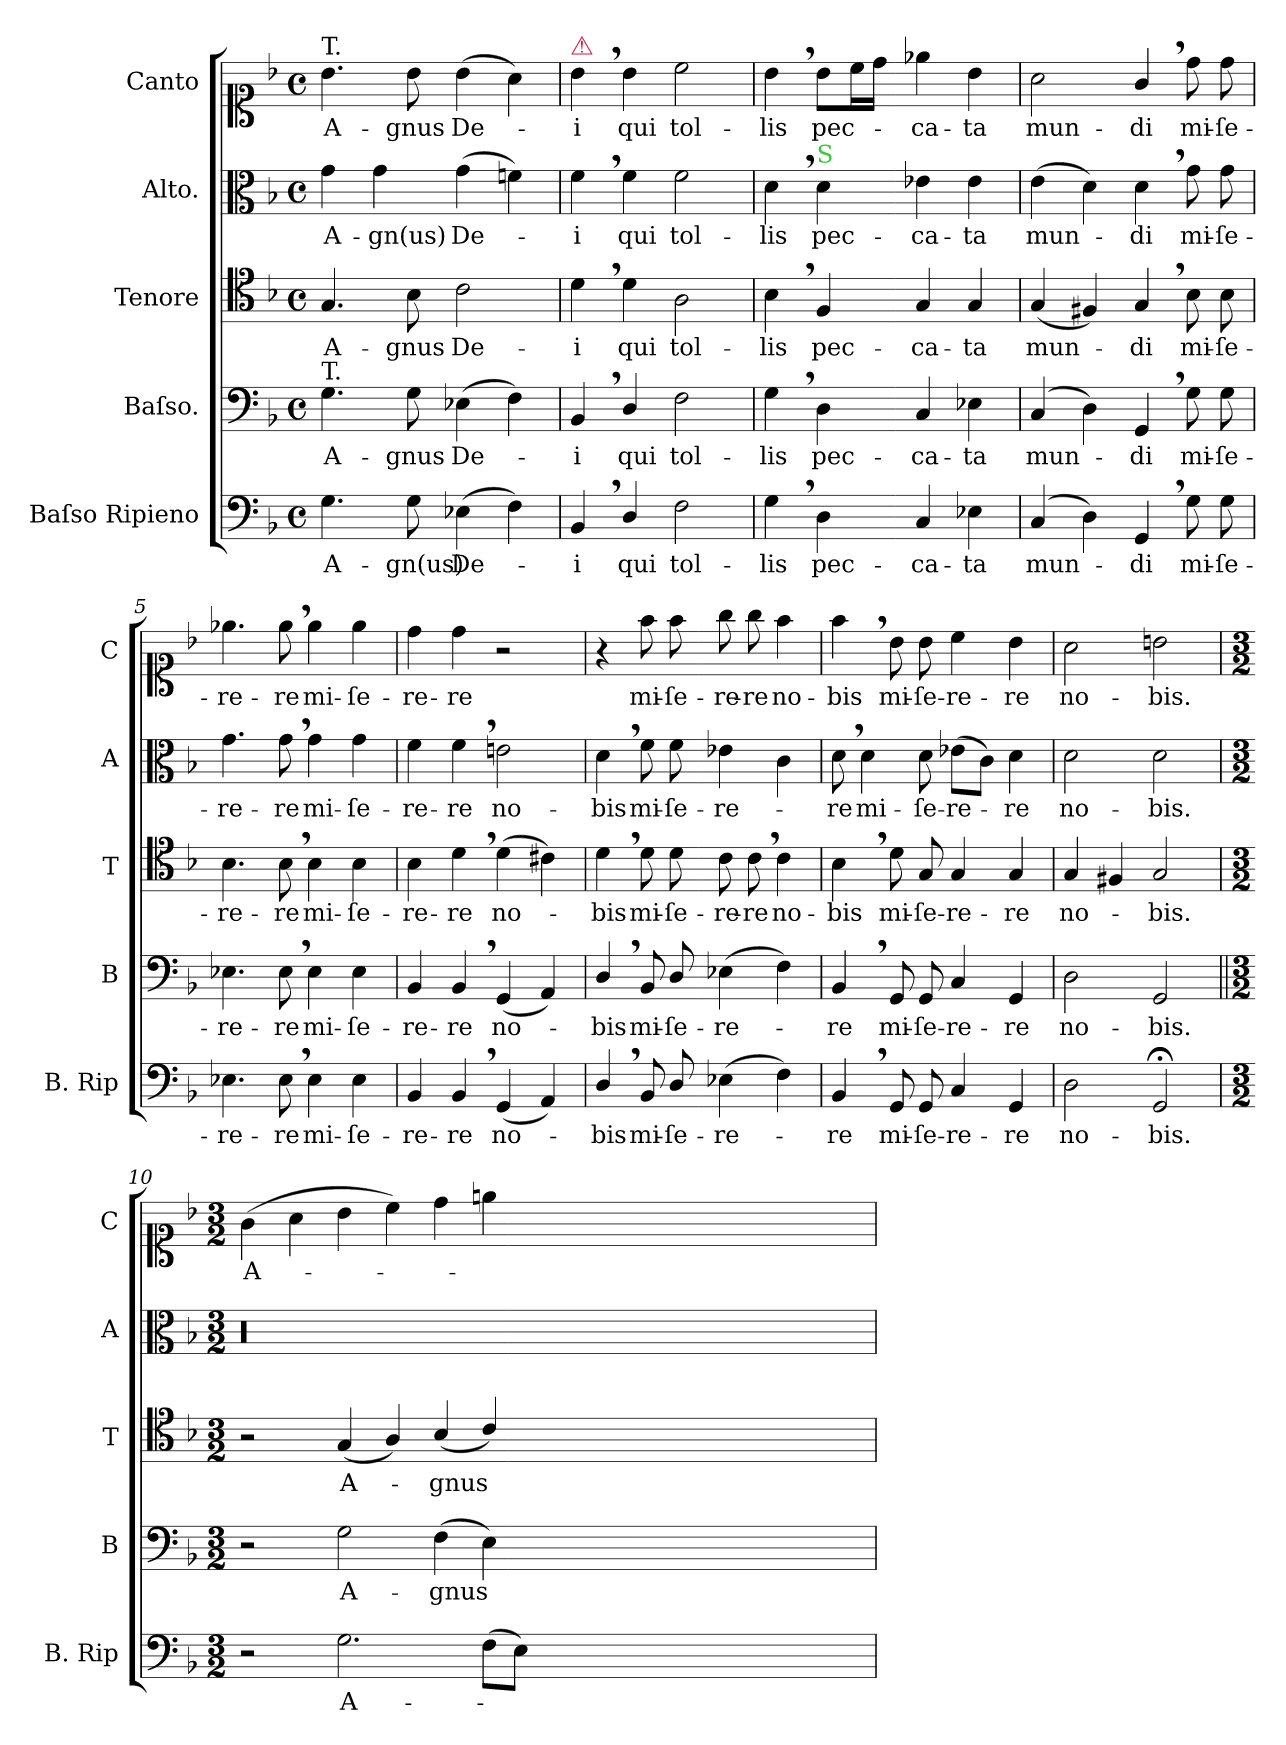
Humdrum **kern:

**kern	**text	**kern	**text	**kern	**text	**kern	**text	**kern	**text
*part5	*part5	*part4	*part4	*part3	*part3	*part2	*part2	*part1	*part1
*staff5	*staff5	*staff4	*staff4	*staff3	*staff3	*staff2	*staff2	*staff1	*staff1
*I"Baſso Ripieno	*	*I"Baſso.	*	*I"Tenore	*	*I"Alto.	*	*I"Canto	*
*I'B. Rip	*	*I'B	*	*I'T	*	*I'A	*	*I'C	*
*clefF4	*	*clefF4	*	*clefC4	*	*clefC3	*	*clefC1	*
*k[b-]	*	*k[b-]	*	*k[b-]	*	*k[b-]	*	*k[b-]	*
*M4/4	*	*M4/4	*	*M4/4	*	*M4/4	*	*M4/4	*
*met(c)	*	*met(c)	*	*met(c)	*	*met(c)	*	*met(c)	*
=1	=1	=1	=1	=1	=1	=1	=1	=1	=1
!	!	!	!	!	!	!	!	!LO:TX:a:t=T.	!
!	!	!LO:TX:a:t=T.	!	!	!	!	!	!	!
4.G\	A-	4.G\	A-	4.G/	A-	4g\	A-	4.b-\	A-
.	.	.	.	.	.	4g\	-gn(us)	.	.
8G\	-gn(us)	8G\	-gnus	8B-\	-gnus	.	.	8b-\	-gnus
(4E-X\	De-	(4E-X\	De-	2c\	De-	(4g\	De-	(4b-\	De-
4F\)	.	4F\)	.	.	.	4fn\)	.	4a\)	.
=2	=2	=2	=2	=2	=2	=2	=2	=2	=2
!	!	!	!	!	!	!	!	!LO:TX:a:color=crimson:t=⚠	!
4BB-,</	-i	4BB-,</	-i	4d,<\	-i	4f,<\	-i	4b-,<\	-i
4D/	qui	4D/	qui	4d\	qui	4f\	qui	4b-\	qui
2F\	tol-	2F\	tol-	2A\	tol-	2f\	tol-	2cc\	tol-
=3	=3	=3	=3	=3	=3	=3	=3	=3	=3
4G,<\	-lis	4G,<\	-lis	4B-,<\	-lis	4d,<\	-lis	4b-,<\	-lis
!	!	!	!	!	!	!LO:TX:a:color=limegreen:t=S	!	!	!
4D\	pec-	4D\	pec-	4F/	pec-	4d\	pec-	8b-\L	pec-
.	.	.	.	.	.	.	.	16cc\L	.
.	.	.	.	.	.	.	.	16dd\JJ	.
=-	=-	=-	=-	=-	=-	=-	=-	=-	=-
4C/	-ca-	4C/	-ca-	4G/	-ca-	4e-X\	-ca-	4ee-X\	-ca-
4E-X\	-ta	4E-X\	-ta	4G/	-ta	4e-\	-ta	4b-\	-ta
=4	=4	=4	=4	=4	=4	=4	=4	=4	=4
(<4C/	mun-	(<4C/	mun-	(4G/	mun-	(4e\	mun-	2a\	mun-
4D\)	.	4D\)	.	4F#X/)	.	4d\)	.	.	.
4GG,</	-di	4GG,</	-di	4G,</	-di	4d,<\	-di	4g,</	-di
8G\	mi-	8G\	mi-	8B-\	mi-	8g\	mi-	8dd\	mi-
8G\	-ſe-	8G\	-ſe-	8B-\	-ſe-	8g\	-ſe-	8dd\	-ſe-
=5	=5	=5	=5	=5	=5	=5	=5	=5	=5
4.E-X\	-re-	4.E-X\	-re-	4.B-\	-re-	4.g\	-re-	4.ee-X\	-re-
8E-,<\	-re	8E-,<\	-re	8B-,<\	-re	8g,<\	-re	8ee-,<\	-re
!	!LO:LY:i	!	!LO:LY:i	!	!LO:LY:i	!	!LO:LY:i	!	!
4E-\	mi-	4E-\	mi-	4B-\	mi-	4g\	mi-	4ee-\	mi-
!	!LO:LY:i	!	!LO:LY:i	!	!LO:LY:i	!	!LO:LY:i	!	!
4E-\	-ſe-	4E-\	-ſe-	4B-\	-ſe-	4g\	-ſe-	4ee-\	-ſe-
=6	=6	=6	=6	=6	=6	=6	=6	=6	=6
!	!LO:LY:i	!	!LO:LY:i	!	!LO:LY:i	!	!LO:LY:i	!	!
4BB-/	-re-	4BB-/	-re-	4B-\	-re-	4f\	-re-	4dd\	-re-
!	!LO:LY:i	!	!LO:LY:i	!	!LO:LY:i	!	!LO:LY:i	!	!
4BB-,</	-re	4BB-,</	-re	4d,<\	-re	4f,<\	-re	4dd\	-re
(4GG/	no-	(4GG/	no-	(4d\	no-	2en\	no-	2r	.
4AA/)	.	4AA/)	.	4c#X\)	.	.	.	.	.
=7	=7	=7	=7	=7	=7	=7	=7	=7	=7
4D,</	-bis	4D,</	-bis	4d,<\	-bis	4d,<\	-bis	4r	.
8BB-/	mi-	8BB-/	mi-	8d\	mi-	8f\	mi-	8ff\	mi-
8D/	-ſe-	8D/	-ſe-	8d\	-ſe-	8f\	-ſe-	8ff\	-ſe-
=-	=-	=-	=-	=-	=-	=-	=-	=-	=-
(4E-X\	-re-	(4E-X\	-re-	8c\	-re-	4e-X\	-re-	8gg\	-re-
.	.	.	.	8c,<\	-re	.	.	8gg\	-re
4F\)	.	4F\)	.	4c\	no-	4c\	.	4ff\	no-
=8	=8	=8	=8	=8	=8	=8	=8	=8	=8
4BB-,</	-re	4BB-,</	-re	4B-,<\	-bis	8d,<\	-re	4ff,<\	-bis
!	!	!	!	!	!	!	!LO:LY:i	!	!
.	.	.	.	.	.	4d\	mi-	.	.
!	!LO:LY:i	!	!LO:LY:i	!	!	!	!	!	!
8GG/	mi-	8GG/	mi-	8d\	mi-	.	.	8b-\	mi-
!	!LO:LY:i	!	!LO:LY:i	!	!	!	!LO:LY:i	!	!
8GG/	-ſe-	8GG/	-ſe-	8G/	-ſe-	8d\	-ſe-	8b-\	-ſe-
!	!LO:LY:i	!	!LO:LY:i	!	!	!	!LO:LY:i	!	!
4C/	-re-	4C/	-re-	4G/	-re-	(8e-X\L	-re-	4cc\	-re-
.	.	.	.	.	.	8c\J)	.	.	.
!	!LO:LY:i	!	!LO:LY:i	!	!	!	!LO:LY:i	!	!
4GG/	-re	4GG/	-re	4G/	-re	4d\	-re	4b-\	-re
=9	=9	=9	=9	=9	=9	=9	=9	=9	=9
2D\	no-	2D\	no-	4G/	no-	2d\	no-	2a\	no-
.	.	.	.	4F#X/	.	.	.	.	.
2GG;</	-bis.	2GG/	-bis.	2G/	-bis.	2d\	-bis.	2bn\	-bis.
=10	=10	=10||	=10	=10	=10	=10	=10	=10	=10
*M3/2	*	*M3/2	*	*M3/2	*	*M3/2	*	*M3/2	*
2r	.	2r	.	2r	.	00.r	.	(4g\	A-
.	.	.	.	.	.	.	.	4a\	.
2.G\	A-	2G\	A-	(4G/	A-	.	.	4b-\	.
.	.	.	.	4A/)	.	.	.	4cc\)	.
.	.	(4F\	-gnus	(4B-/	-gnus	.	.	4dd\	.
(8F\L	.	4E\)	.	4c/)	.	.	.	4een\	.
8E\J)	.	.	.	.	.	.	.	.	.
00ryy	.	00ryy	.	00ryy	.	.	.	00ryy	.
2ryy	.	2ryy	.	2ryy	.	.	.	2ryy	.
=	=	=	=	=	=	=	=	=	=
*-	*-	*-	*-	*-	*-	*-	*-	*-	*-
